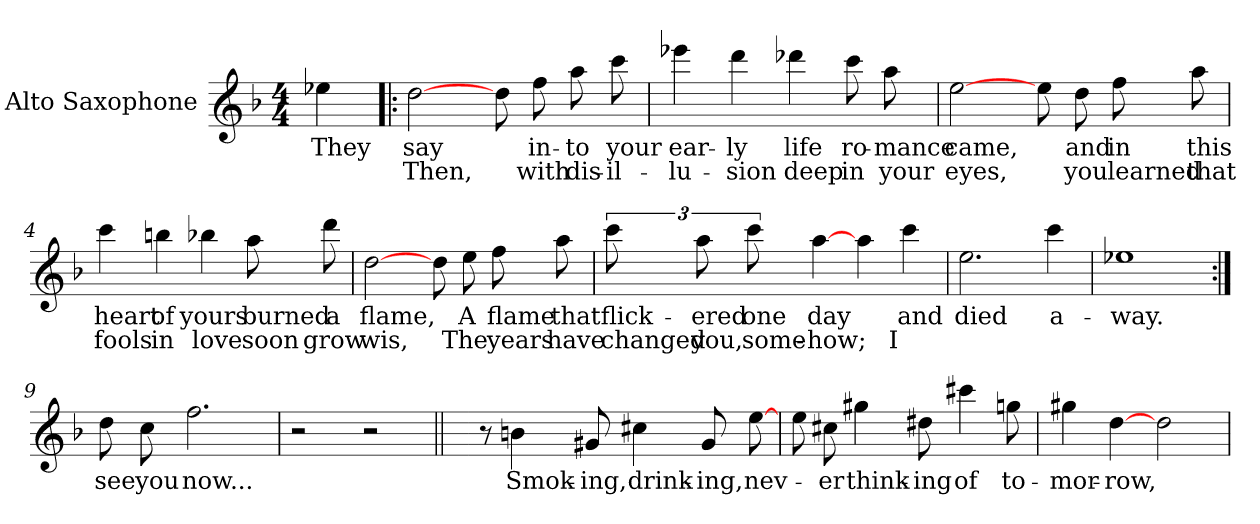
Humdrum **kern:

**kern	**text	**text
*part1	*part1	*part1
*staff1	*staff1	*staff1
*I"Alto Saxophone	*	*
*I'A. Sax.	*	*
*clefG2	*	*
*ITrd5c9	*	*
*k[b-e-a-d-]	*	*
*A-:	*	*
*M4/4	*	*
=	=	=
4g-	-They	.
=1!|:	=1!|:	=1!|:
[2f	-say	-Then,
8fL	.	.
8a-	-in-	-with
8cc	-to	-dis-
8ee-	-your	-il-
=2	=2	=2
4gg-	-ear-	-lu-
4ff	-ly	-sion
4ff-	-life	-deep
8ee-L	-ro-	-in
8cc	-mance	-your
=3	=3	=3
[2g	-came,	-eyes,
8gL	.	.
8f	-and	-you
8a-	-in	-learned
8cc	-this	-that
!!LO:LB:g=z
=4	=4	=4
4ee-	-heart	-fools
4dd	-of	-in
4dd-	-yours	-love
8ccL	-burned	-soon
8ff	-a	-grow
=5	=5	=5
[2f	-flame,	-wis,
8fL	.	.
8g	-A	-The
8a-	-flame	-years
8cc	-that	-have
=6	=6	=6
12ee-L	-flick-	-changed
12cc	-ered	-you,
12ee-	-one	-some-
[4cc	-day	-how;
4cc	.	.
4ee-	-and	-I
!!LO:LB:g=z
=7	=7	=7
2.g	-died	.
4ee-	-a-	.
=8	=8	=8
1g-	-way.	.
=9:|!	=9:|!	=9:|!
8fL	-see	.
8e-	-you	.
2.a-	-now...	.
=10	=10	=10
2r	.	.
2r	.	.
!!LO:LB:g=z
=11||	=11||	=11||
8r	.	.
4d	-Smok-	.
8B	-ing,	.
4e	-drink-	.
8BL	-ing,	.
[8g	-nev-	.
=12	=12	=12
8gL	.	.
8e	-er	.
4b	-think-	.
8f#L	-ing	.
4ee	-of	.
8b-	-to-	.
=13	=13	=13
4b	-mor-	.
[4f	-row,	.
2f	.	.
=	=	=
*-	*-	*-
